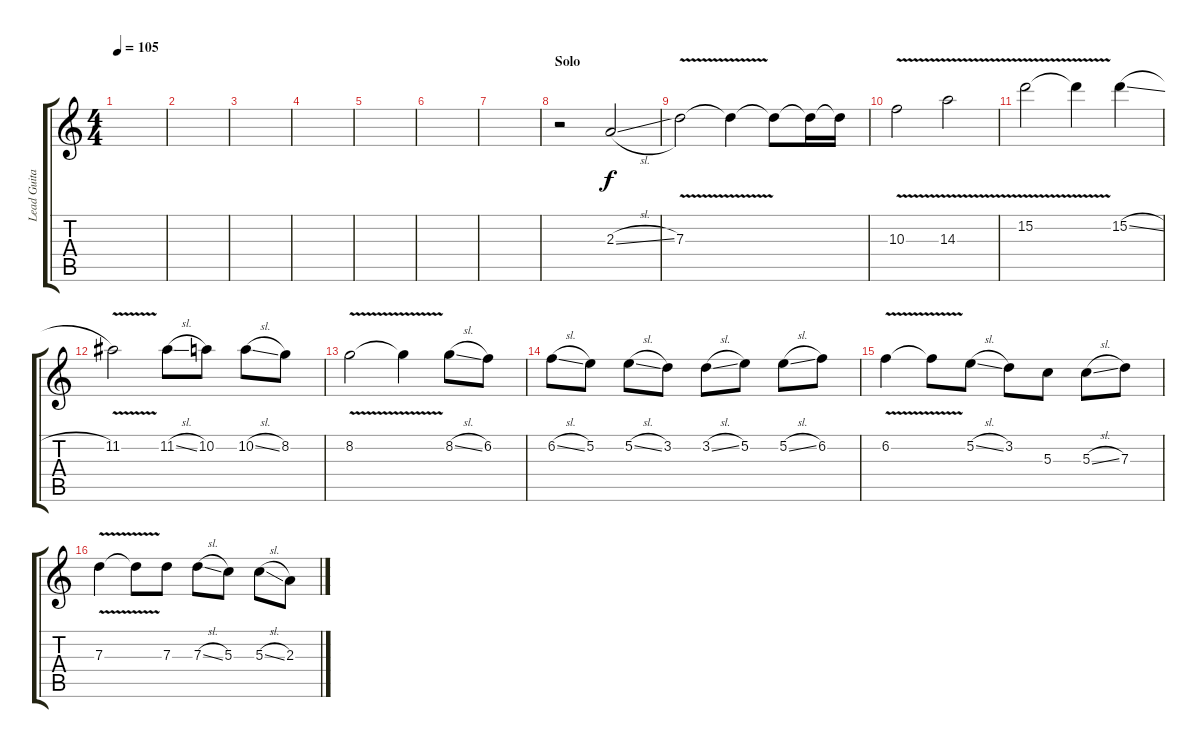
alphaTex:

\track ("Lead Guitar/Solo" "Lead Guita") {instrument distortionguitar}
\staff {score tabs}
\tuning (E4 B3 G3 D3 A2 E2) {hide}
\ts (4 4)
\tempo 105
\clef g2
\ks c
|
|
|
|
|
|
|
\section ("" "Solo")
r.2 2.3{sl}.2 |
7.3{v}.2 7.3{t}.4 7.3{t}.8 7.3{t}.16 7.3{t}.16 |
10.3{v}.2 14.3{v}.2 |
15.2{v}.2 15.2{t}.4 15.2{sl}.4 |
11.2{v}.2 11.2{sl}.8 10.2.8 10.2{sl}.8 8.2.8 |
8.2{v}.2 8.2{t}.4 8.2{sl}.8 6.2.8 |
6.2{sl}.8 5.2.8 5.2{sl}.8 3.2.8 3.2{sl}.8 5.2.8 5.2{sl}.8 6.2.8 |
6.2{v}.4 6.2{t}.8 5.2{sl}.8 3.2.8 5.3.8 5.3{sl}.8 7.3.8 |
7.3{v}.4 7.3{t}.8 7.3.8 7.3{sl}.8 5.3.8 5.3{sl}.8 2.3.8
